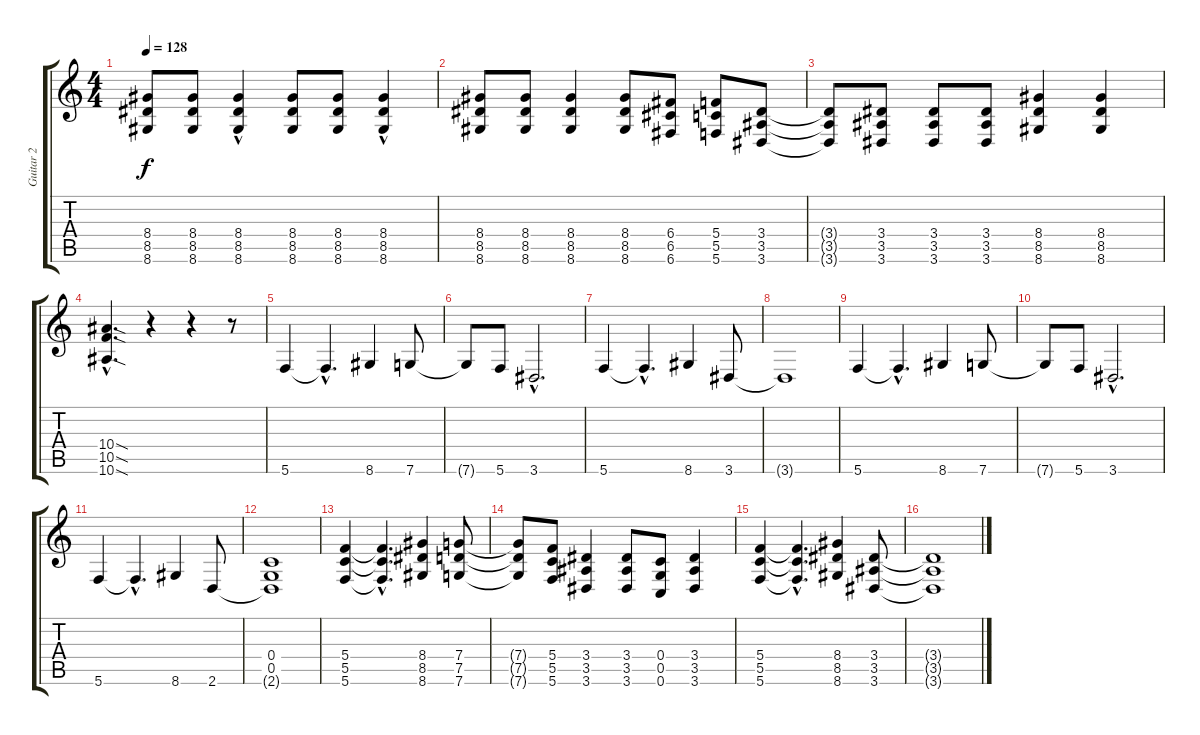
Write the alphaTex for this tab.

\track ("Guitar 2" "Guitar 2") {instrument distortionguitar}
\staff {score tabs}
\tuning (D4 A3 F3 C3 G2 C2) {hide}
\ts (4 4)
\tempo 128
\clef g2
\ks c
(8.4{t} 8.5{t} 8.6{t}).8{dy f} (8.4 8.5 8.6).8 (8.4 8.5{hac} 8.6).4 (8.4 8.5 8.6).8 (8.4 8.5 8.6).8 (8.4 8.5{hac} 8.6).4 |
(8.4 8.5 8.6).8 (8.4 8.5 8.6).8 (8.4 8.5 8.6).4 (8.4 8.5 8.6).8 (6.4 6.5 6.6).8 (5.4 5.5 5.6).8 (3.4 3.5 3.6).8 |
(3.4{t} 3.5{t} 3.6{t}).8 (3.4 3.5 3.6).8 (3.4 3.5 3.6).8 (3.4 3.5 3.6).8 (8.4 8.5 8.6).4 (8.4 8.5 8.6).4 |
(10.4{sod hac} 10.5{sod hac} 10.6{sod hac}).4{d} r.4 r.4 r.8 |
5.6.4{volume 16} 5.6{hac t}.4{d} 8.6.4 7.6.8 |
7.6{t}.8 5.6.8 3.6{hac}.2{d} |
5.6.4 5.6{hac t}.4{d} 8.6.4 3.6.8 |
3.6{t}.1 |
5.6.4 5.6{hac t}.4{d} 8.6.4 7.6.8 |
7.6{t}.8 5.6.8 3.6{hac}.2{d} |
5.6.4 5.6{hac t}.4{d} 8.6.4 2.6.8 |
(0.4 0.5 2.6{t}).1 |
(5.4 5.5 5.6).4{volume 13} (5.4{hac t} 5.5{hac t} 5.6{hac t}).4{d} (8.4 8.5 8.6).4 (7.4 7.5 7.6).8 |
(7.4{t} 7.5{t} 7.6{t}).8 (5.4 5.5 5.6).8 (3.4 3.5 3.6).4 (3.4 3.5 3.6).8 (0.4 0.5 0.6).8 (3.4 3.5 3.6).4 |
(5.4 5.5 5.6).4 (5.4{hac t} 5.5{hac t} 5.6{hac t}).4{d} (8.4 8.5 8.6).4 (3.4 3.5 3.6).8 |
(3.4{t} 3.5{t} 3.6{t}).1
